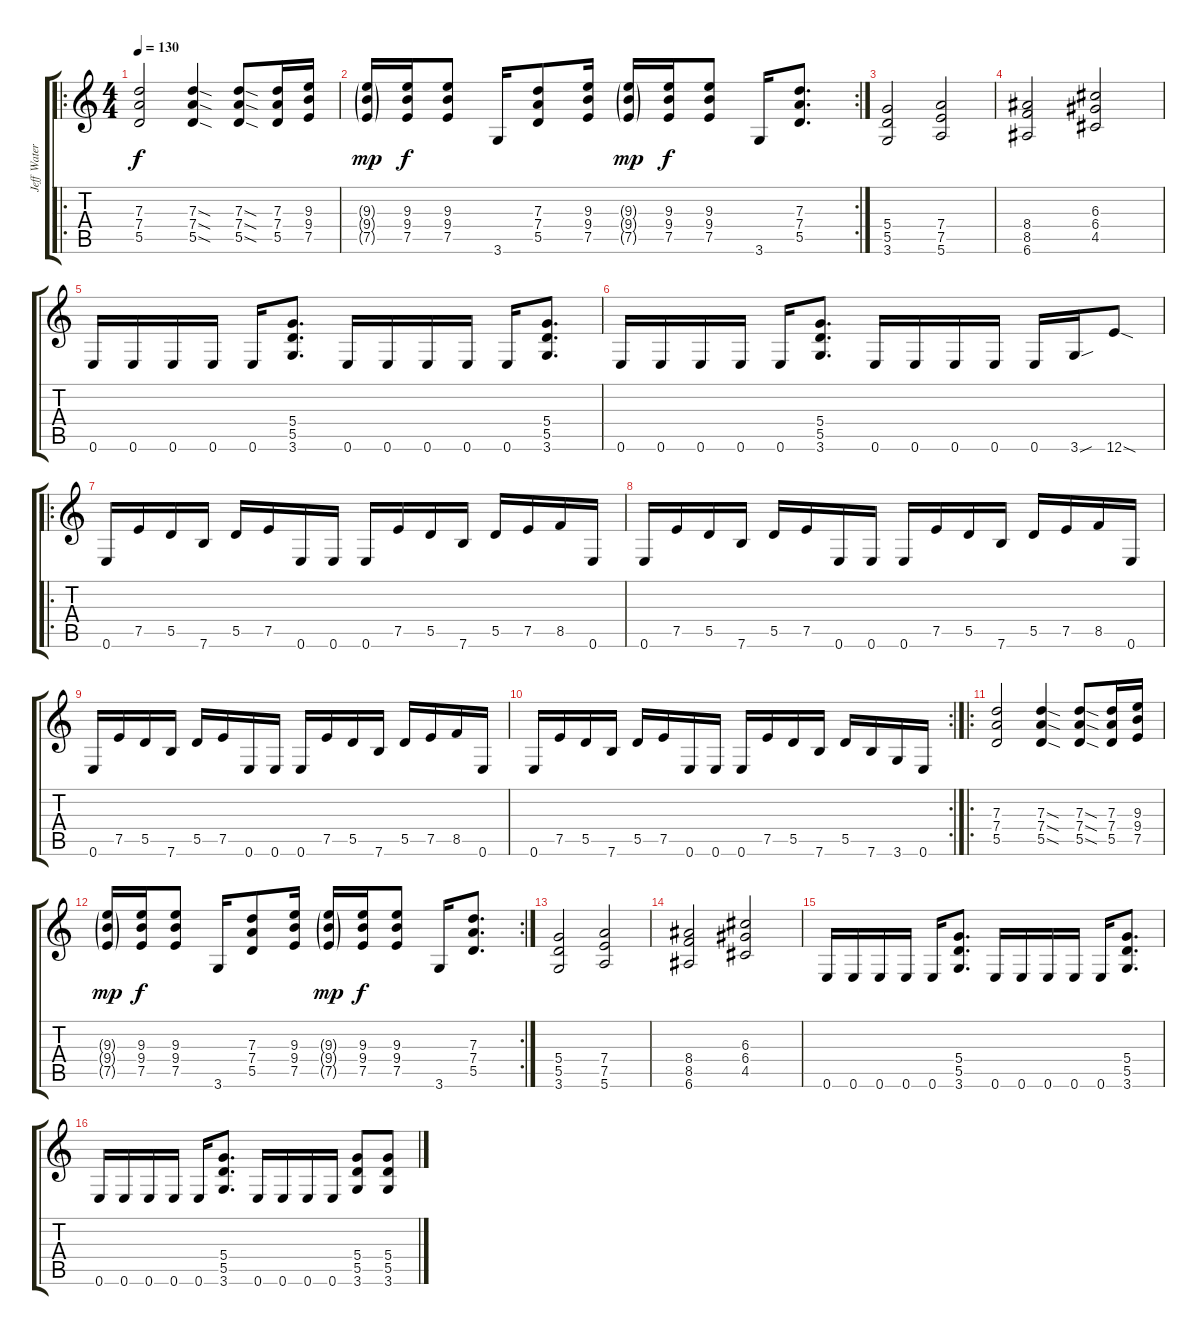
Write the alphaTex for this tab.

\track ("Jeff Waters" "Jeff Water") {instrument acousticguitarsteel}
\staff {score tabs}
\tuning (E4 B3 G3 D3 A2 E2) {hide}
\ro
\ts (4 4)
\tempo 130
\clef g2
\ks c
(7.3 7.4 5.5).2{dy f} (7.3{sod} 7.4{sod} 5.5{sod}).4 (7.3{sod} 7.4{sod} 5.5{sod}).8 (7.3 7.4 5.5).16 (9.3 9.4 7.5).16 |
\rc 2
(9.3{g} 9.4{g} 7.5{g}).16{dy mp} (9.3 9.4 7.5).16{dy f} (9.3 9.4 7.5).8 3.6.16 (7.3 7.4 5.5).8 (9.3 9.4 7.5).16 (9.3{g} 9.4{g} 7.5{g}).16{dy mp} (9.3 9.4 7.5).16{dy f} (9.3 9.4 7.5).8 3.6.16 (7.3 7.4 5.5).8{d} |
(5.4 5.5 3.6).2 (7.4 7.5 5.6).2 |
(8.4 8.5 6.6).2 (6.3 6.4 4.5).2 |
0.6.16 0.6.16 0.6.16 0.6.16 0.6.16 (5.4 5.5 3.6).8{d} 0.6.16 0.6.16 0.6.16 0.6.16 0.6.16 (5.4 5.5 3.6).8{d} |
0.6.16 0.6.16 0.6.16 0.6.16 0.6.16 (5.4 5.5 3.6).8{d} 0.6.16 0.6.16 0.6.16 0.6.16 0.6.16 3.6{sou}.16 12.6{sod}.8 |
\ro
0.6.16 7.5.16 5.5.16 7.6.16 5.5.16 7.5.16 0.6.16 0.6.16 0.6.16 7.5.16 5.5.16 7.6.16 5.5.16 7.5.16 8.5.16 0.6.16 |
0.6.16 7.5.16 5.5.16 7.6.16 5.5.16 7.5.16 0.6.16 0.6.16 0.6.16 7.5.16 5.5.16 7.6.16 5.5.16 7.5.16 8.5.16 0.6.16 |
0.6.16 7.5.16 5.5.16 7.6.16 5.5.16 7.5.16 0.6.16 0.6.16 0.6.16 7.5.16 5.5.16 7.6.16 5.5.16 7.5.16 8.5.16 0.6.16 |
\rc 2
0.6.16 7.5.16 5.5.16 7.6.16 5.5.16 7.5.16 0.6.16 0.6.16 0.6.16 7.5.16 5.5.16 7.6.16 5.5.16 7.6.16 3.6.16 0.6.16 |
\ro
(7.3 7.4 5.5).2 (7.3{sod} 7.4{sod} 5.5{sod}).4 (7.3{sod} 7.4{sod} 5.5{sod}).8 (7.3 7.4 5.5).16 (9.3 9.4 7.5).16 |
\rc 2
(9.3{g} 9.4{g} 7.5{g}).16{dy mp} (9.3 9.4 7.5).16{dy f} (9.3 9.4 7.5).8 3.6.16 (7.3 7.4 5.5).8 (9.3 9.4 7.5).16 (9.3{g} 9.4{g} 7.5{g}).16{dy mp} (9.3 9.4 7.5).16{dy f} (9.3 9.4 7.5).8 3.6.16 (7.3 7.4 5.5).8{d} |
(5.4 5.5 3.6).2 (7.4 7.5 5.6).2 |
(8.4 8.5 6.6).2 (6.3 6.4 4.5).2 |
0.6.16 0.6.16 0.6.16 0.6.16 0.6.16 (5.4 5.5 3.6).8{d} 0.6.16 0.6.16 0.6.16 0.6.16 0.6.16 (5.4 5.5 3.6).8{d} |
0.6.16 0.6.16 0.6.16 0.6.16 0.6.16 (5.4 5.5 3.6).8{d} 0.6.16 0.6.16 0.6.16 0.6.16 (5.4 5.5 3.6).8 (5.4 5.5 3.6).8
